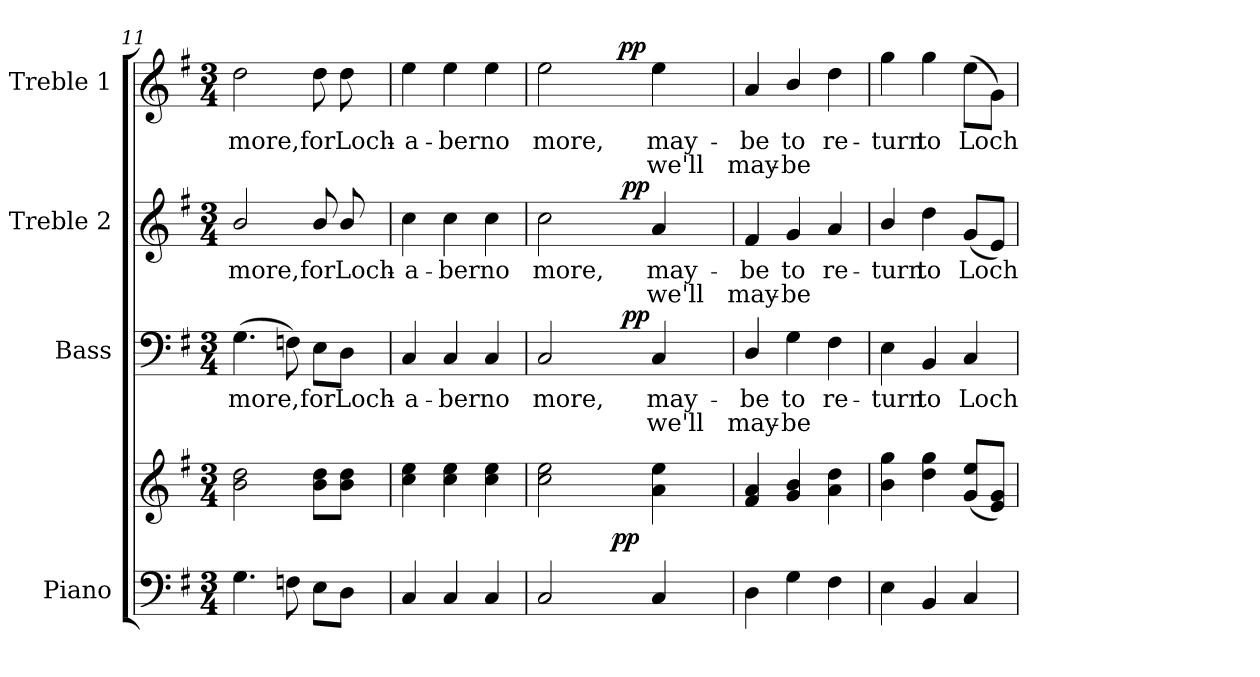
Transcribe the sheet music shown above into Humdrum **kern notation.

**kern	**kern	**dynam	**kern	**text	**text	**dynam	**kern	**text	**text	**dynam	**kern	**text	**text	**dynam
*part4	*part4	*part4	*part3	*part3	*part3	*part3	*part2	*part2	*part2	*part2	*part1	*part1	*part1	*part1
*staff5	*staff4	*staff4/5	*staff3	*staff3	*staff3	*staff3	*staff2	*staff2	*staff2	*staff2	*staff1	*staff1	*staff1	*staff1
*I"Piano	*	*	*I"Bass	*	*	*	*I"Treble 2	*	*	*	*I"Treble 1	*	*	*
*I'Pno.	*	*	*I'B.	*	*	*	*	*	*	*	*	*	*	*
*clefF4	*clefG2	*	*clefF4	*	*	*	*clefG2	*	*	*	*clefG2	*	*	*
*k[f#]	*k[f#]	*	*k[f#]	*	*	*	*k[f#]	*	*	*	*k[f#]	*	*	*
*G:	*G:	*	*G:	*	*	*	*G:	*	*	*	*G:	*	*	*
*M3/4	*M3/4	*	*M3/4	*	*	*	*M3/4	*	*	*	*M3/4	*	*	*
=11	=11	=11	=11	=11	=11	=11	=11	=11	=11	=11	=11	=11	=11	=11
!	!	!	!	!LO:LY:b:color=#000000	!	!	!	!	!	!	!	!	!	!
!	!	!	!	!	!	!	!	!LO:LY:b:color=#000000	!	!	!	!	!	!
!	!	!	!	!	!	!	!	!	!	!	!	!LO:LY:b:color=#000000	!	!
4.Gi\	2bi\ 2ddi	.	(4.Gi\	more,	.	.	2bi/	more,	.	.	2ddi\	more,	.	.
8Fni\	.	.	8Fni\)	.	.	.	.	.	.	.	.	.	.	.
!	!	!	!	!LO:LY:b:color=#000000	!	!	!	!	!	!	!	!	!	!
!	!	!	!	!	!	!	!	!LO:LY:b:color=#000000	!	!	!	!	!	!
!	!	!	!	!	!	!	!	!	!	!	!	!LO:LY:b:color=#000000	!	!
8Ei\L	8bi\ 8ddiL	.	8Ei\L	for	.	.	8bi/	for	.	.	8ddi\	for	.	.
!	!	!	!	!LO:LY:b:color=#000000	!	!	!	!	!	!	!	!	!	!
!	!	!	!	!	!	!	!	!LO:LY:b:color=#000000	!	!	!	!	!	!
!	!	!	!	!	!	!	!	!	!	!	!	!LO:LY:b:color=#000000	!	!
8Di\J	8bi\ 8ddiJ	.	8Di\J	Loch-	.	.	8bi/	Loch-	.	.	8ddi\	Loch-	.	.
!!LO:PB:g=z
=12	=12	=12	=12	=12	=12	=12	=12	=12	=12	=12	=12	=12	=12	=12
!	!	!	!	!LO:LY:b:color=#000000	!	!	!	!	!	!	!	!	!	!
!	!	!	!	!	!	!	!	!LO:LY:b:color=#000000	!	!	!	!	!	!
!	!	!	!	!	!	!	!	!	!	!	!	!LO:LY:b:color=#000000	!	!
4Ci/	4cci\ 4eei	.	4Ci/	-a-	.	.	4cci\	-a-	.	.	4eei\	-a-	.	.
!	!	!	!	!LO:LY:b:color=#000000	!	!	!	!	!	!	!	!	!	!
!	!	!	!	!	!	!	!	!LO:LY:b:color=#000000	!	!	!	!	!	!
!	!	!	!	!	!	!	!	!	!	!	!	!LO:LY:b:color=#000000	!	!
4Ci/	4cci\ 4eei	.	4Ci/	-ber	.	.	4cci\	-ber	.	.	4eei\	-ber	.	.
!	!	!	!	!LO:LY:b:color=#000000	!	!	!	!	!	!	!	!	!	!
!	!	!	!	!	!	!	!	!LO:LY:b:color=#000000	!	!	!	!	!	!
!	!	!	!	!	!	!	!	!	!	!	!	!LO:LY:b:color=#000000	!	!
4Ci/	4cci\ 4eei	.	4Ci/	no	.	.	4cci\	no	.	.	4eei\	no	.	.
=13	=13	=13	=13	=13	=13	=13	=13	=13	=13	=13	=13	=13	=13	=13
!	!	!	!	!LO:LY:b:color=#000000	!	!	!	!	!	!	!	!	!	!
!	!	!	!	!	!	!	!	!LO:LY:b:color=#000000	!	!	!	!	!	!
!	!	!	!	!	!	!	!	!	!	!	!	!LO:LY:b:color=#000000	!	!
*	*^	*	*^	*	*	*	*^	*	*	*	*^	*	*	*
2Ci/	2cci\ 2eei	4ryy	.	2Ci/	4ryy	more,	.	.	2cci\	4ryy	more,	.	.	2eei\	4ryy	more,	.	.
.	.	16ryy	.	.	16ryy	.	.	.	.	16ryy	.	.	.	.	16ryy	.	.	.
.	.	64ryy	.	.	32ryy	.	.	.	.	32ryy	.	.	.	.	32ryy	.	.	.
.	.	128ryy	.	.	.	.	.	.	.	.	.	.	.	.	.	.	.	.
.	.	512ryy	.	.	.	.	.	.	.	.	.	.	.	.	.	.	.	.
.	.	4ryy	pp	.	.	.	.	.	.	.	.	.	.	.	.	.	.	.
.	.	.	.	.	128ryy	.	.	.	.	128ryy	.	.	.	.	512.ryy	.	.	.
.	.	.	.	.	.	.	.	.	.	.	.	.	.	.	4ryy	.	.	pp
.	.	.	.	.	4ryy	.	.	pp	.	4ryy	.	.	pp	.	.	.	.	.
!	!	!	!	!	!	!LO:LY:b:color=#000000	!LO:LY:b:color=#000000	!	!	!	!	!	!	!	!	!	!	!
!	!	!	!	!	!	!	!	!	!	!	!LO:LY:b:color=#000000	!LO:LY:b:color=#000000	!	!	!	!	!	!
!	!	!	!	!	!	!	!	!	!	!	!	!	!	!	!	!LO:LY:b:color=#000000	!LO:LY:b:color=#000000	!
4Ci/	4ai\ 4eei	.	.	4Ci/	.	may-	we'll	.	4ai/	.	may-	we'll	.	4eei\	.	may-	we'll	.
.	.	8ryy	.	.	.	.	.	.	.	.	.	.	.	.	.	.	.	.
.	.	.	.	.	.	.	.	.	.	.	.	.	.	.	8ryy	.	.	.
.	.	.	.	.	8ryy	.	.	.	.	8ryy	.	.	.	.	.	.	.	.
.	.	32ryy	.	.	.	.	.	.	.	.	.	.	.	.	.	.	.	.
.	.	.	.	.	.	.	.	.	.	.	.	.	.	.	64ryy	.	.	.
.	.	.	.	.	64.ryy	.	.	.	.	64.ryy	.	.	.	.	.	.	.	.
.	.	.	.	.	.	.	.	.	.	.	.	.	.	.	128ryy	.	.	.
.	.	256.ryy	.	.	.	.	.	.	.	.	.	.	.	.	.	.	.	.
.	.	.	.	.	.	.	.	.	.	.	.	.	.	.	256ryy	.	.	.
.	.	.	.	.	.	.	.	.	.	.	.	.	.	.	1024ryy	.	.	.
*	*v	*v	*	*	*	*	*	*	*v	*v	*	*	*	*v	*v	*	*	*
*	*	*	*v	*v	*	*	*	*	*	*	*	*	*	*	*
=14	=14	=14	=14	=14	=14	=14	=14	=14	=14	=14	=14	=14	=14	=14
*	*^	*	*^	*	*	*	*^	*	*	*	*^	*	*	*
!	!	!	!	!	!	!LO:LY:b:color=#000000	!LO:LY:b:color=#000000	!	!	!	!	!	!	!	!	!	!	!
*	*v	*v	*	*	*	*	*	*	*v	*v	*	*	*	*v	*v	*	*	*
*	*	*	*v	*v	*	*	*	*	*	*	*	*	*	*	*
*	*^	*	*^	*	*	*	*^	*	*	*	*^	*	*	*
!	!	!	!	!	!	!	!	!	!	!	!LO:LY:b:color=#000000	!LO:LY:b:color=#000000	!	!	!	!	!	!
*	*v	*v	*	*	*	*	*	*	*v	*v	*	*	*	*v	*v	*	*	*
*	*	*	*v	*v	*	*	*	*	*	*	*	*	*	*	*
*	*^	*	*^	*	*	*	*^	*	*	*	*^	*	*	*
!	!	!	!	!	!	!	!	!	!	!	!	!	!	!	!	!LO:LY:b:color=#000000	!LO:LY:b:color=#000000	!
*	*v	*v	*	*	*	*	*	*	*v	*v	*	*	*	*v	*v	*	*	*
*	*	*	*v	*v	*	*	*	*	*	*	*	*	*	*	*
4Di\	4f#i/ 4ai	.	4Di/	-be	may-	.	4f#i/	-be	may-	.	4ai/	-be	may-	.
!	!	!	!	!LO:LY:b:color=#000000	!LO:LY:b:color=#000000	!	!	!	!	!	!	!	!	!
!	!	!	!	!	!	!	!	!LO:LY:b:color=#000000	!LO:LY:b:color=#000000	!	!	!	!	!
!	!	!	!	!	!	!	!	!	!	!	!	!LO:LY:b:color=#000000	!LO:LY:b:color=#000000	!
4Gi\	4gi/ 4bi	.	4Gi\	to	-be	.	4gi/	to	-be	.	4bi/	to	-be	.
!	!	!	!	!LO:LY:b:color=#000000	!	!	!	!	!	!	!	!	!	!
!	!	!	!	!	!	!	!	!LO:LY:b:color=#000000	!	!	!	!	!	!
!	!	!	!	!	!	!	!	!	!	!	!	!LO:LY:b:color=#000000	!	!
4F#i\	4ai\ 4ddi	.	4F#i\	re-	.	.	4ai/	re-	.	.	4ddi\	re-	.	.
=15	=15	=15	=15	=15	=15	=15	=15	=15	=15	=15	=15	=15	=15	=15
!	!	!	!	!LO:LY:b:color=#000000	!	!	!	!	!	!	!	!	!	!
!	!	!	!	!	!	!	!	!LO:LY:b:color=#000000	!	!	!	!	!	!
!	!	!	!	!	!	!	!	!	!	!	!	!LO:LY:b:color=#000000	!	!
4Ei\	4bi\ 4ggi	.	4Ei\	-turn	.	.	4bi/	-turn	.	.	4ggi\	-turn	.	.
!	!	!	!	!LO:LY:b:color=#000000	!	!	!	!	!	!	!	!	!	!
!	!	!	!	!	!	!	!	!LO:LY:b:color=#000000	!	!	!	!	!	!
!	!	!	!	!	!	!	!	!	!	!	!	!LO:LY:b:color=#000000	!	!
4BBi/	4ddi\ 4ggi	.	4BBi/	to	.	.	4ddi\	to	.	.	4ggi\	to	.	.
!	!	!	!	!LO:LY:b:color=#000000	!	!	!	!	!	!	!	!	!	!
!	!	!	!	!	!	!	!	!LO:LY:b:color=#000000	!	!	!	!	!	!
!	!	!	!	!	!	!	!	!	!	!	!	!LO:LY:b:color=#000000	!	!
4Ci/	(8gi/ 8eeiL	.	4Ci/	Loch-	.	.	(8gi/L	Loch-	.	.	(8eei\L	Loch-	.	.
.	8ei/ 8giJ)	.	.	.	.	.	8ei/J)	.	.	.	8gi\J)	.	.	.
=	=	=	=	=	=	=	=	=	=	=	=	=	=	=
*-	*-	*-	*-	*-	*-	*-	*-	*-	*-	*-	*-	*-	*-	*-
